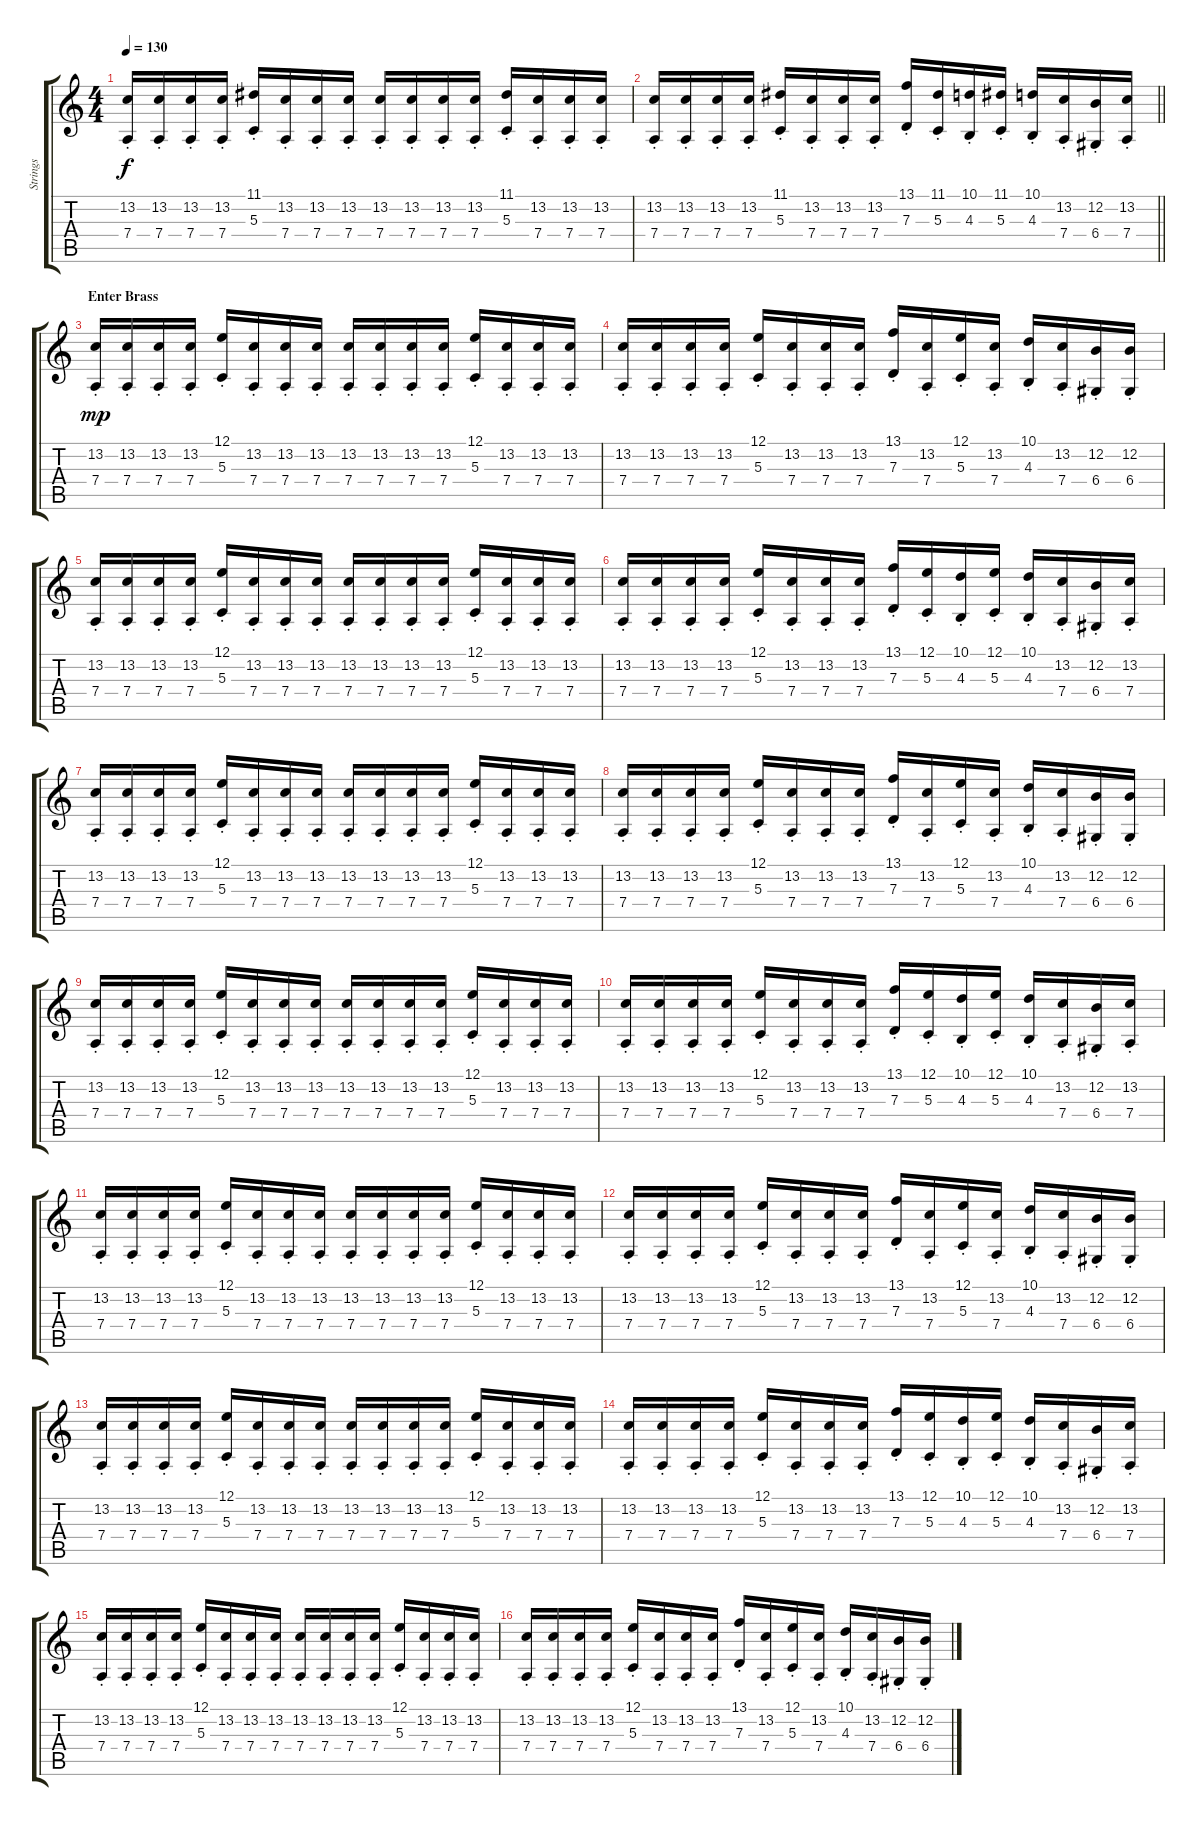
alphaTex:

\track ("Strings" "Strings") {instrument stringensemble1}
\staff {score tabs}
\tuning (E4 B3 G3 D3 A2 E2) {hide}
\ts (4 4)
\tempo 130
\clef g2
\ks c
(13.2 7.4{st}).16{dy f} (13.2 7.4{st}).16 (13.2 7.4{st}).16 (13.2 7.4{st}).16 (11.1 5.3{st}).16 (13.2 7.4{st}).16 (13.2 7.4{st}).16 (13.2 7.4{st}).16 (13.2 7.4{st}).16 (13.2 7.4{st}).16 (13.2 7.4{st}).16 (13.2 7.4{st}).16 (11.1 5.3{st}).16 (13.2 7.4{st}).16 (13.2 7.4{st}).16 (13.2 7.4{st}).16 |
\barLineRight lightlight
(13.2 7.4{st}).16 (13.2 7.4{st}).16 (13.2 7.4{st}).16 (13.2 7.4{st}).16 (11.1 5.3{st}).16 (13.2 7.4{st}).16 (13.2 7.4{st}).16 (13.2 7.4{st}).16 (13.1 7.3{st}).16 (11.1 5.3{st}).16 (10.1 4.3{st}).16 (11.1 5.3{st}).16 (10.1 4.3{st}).16 (13.2 7.4{st}).16 (12.2 6.4{st}).16 (13.2 7.4{st}).16 |
\section ("" "Enter Brass")
(13.2 7.4{st}).16{dy mp} (13.2 7.4{st}).16 (13.2 7.4{st}).16 (13.2 7.4{st}).16 (12.1 5.3{st}).16 (13.2 7.4{st}).16 (13.2 7.4{st}).16 (13.2 7.4{st}).16 (13.2 7.4{st}).16 (13.2 7.4{st}).16 (13.2 7.4{st}).16 (13.2 7.4{st}).16 (12.1 5.3{st}).16 (13.2 7.4{st}).16 (13.2 7.4{st}).16 (13.2 7.4{st}).16 |
(13.2 7.4{st}).16 (13.2 7.4{st}).16 (13.2 7.4{st}).16 (13.2 7.4{st}).16 (12.1 5.3{st}).16 (13.2 7.4{st}).16 (13.2 7.4{st}).16 (13.2 7.4{st}).16 (13.1 7.3{st}).16 (13.2 7.4{st}).16 (12.1 5.3{st}).16 (13.2 7.4{st}).16 (10.1 4.3{st}).16 (13.2 7.4{st}).16 (12.2 6.4{st}).16 (12.2 6.4{st}).16 |
(13.2 7.4{st}).16 (13.2 7.4{st}).16 (13.2 7.4{st}).16 (13.2 7.4{st}).16 (12.1 5.3{st}).16 (13.2 7.4{st}).16 (13.2 7.4{st}).16 (13.2 7.4{st}).16 (13.2 7.4{st}).16 (13.2 7.4{st}).16 (13.2 7.4{st}).16 (13.2 7.4{st}).16 (12.1 5.3{st}).16 (13.2 7.4{st}).16 (13.2 7.4{st}).16 (13.2 7.4{st}).16 |
(13.2 7.4{st}).16 (13.2 7.4{st}).16 (13.2 7.4{st}).16 (13.2 7.4{st}).16 (12.1 5.3{st}).16 (13.2 7.4{st}).16 (13.2 7.4{st}).16 (13.2 7.4{st}).16 (13.1 7.3{st}).16 (12.1 5.3{st}).16 (10.1 4.3{st}).16 (12.1 5.3{st}).16 (10.1 4.3{st}).16 (13.2 7.4{st}).16 (12.2 6.4{st}).16 (13.2 7.4{st}).16 |
(13.2 7.4{st}).16 (13.2 7.4{st}).16 (13.2 7.4{st}).16 (13.2 7.4{st}).16 (12.1 5.3{st}).16 (13.2 7.4{st}).16 (13.2 7.4{st}).16 (13.2 7.4{st}).16 (13.2 7.4{st}).16 (13.2 7.4{st}).16 (13.2 7.4{st}).16 (13.2 7.4{st}).16 (12.1 5.3{st}).16 (13.2 7.4{st}).16 (13.2 7.4{st}).16 (13.2 7.4{st}).16 |
(13.2 7.4{st}).16 (13.2 7.4{st}).16 (13.2 7.4{st}).16 (13.2 7.4{st}).16 (12.1 5.3{st}).16 (13.2 7.4{st}).16 (13.2 7.4{st}).16 (13.2 7.4{st}).16 (13.1 7.3{st}).16 (13.2 7.4{st}).16 (12.1 5.3{st}).16 (13.2 7.4{st}).16 (10.1 4.3{st}).16 (13.2 7.4{st}).16 (12.2 6.4{st}).16 (12.2 6.4{st}).16 |
(13.2 7.4{st}).16 (13.2 7.4{st}).16 (13.2 7.4{st}).16 (13.2 7.4{st}).16 (12.1 5.3{st}).16 (13.2 7.4{st}).16 (13.2 7.4{st}).16 (13.2 7.4{st}).16 (13.2 7.4{st}).16 (13.2 7.4{st}).16 (13.2 7.4{st}).16 (13.2 7.4{st}).16 (12.1 5.3{st}).16 (13.2 7.4{st}).16 (13.2 7.4{st}).16 (13.2 7.4{st}).16 |
(13.2 7.4{st}).16 (13.2 7.4{st}).16 (13.2 7.4{st}).16 (13.2 7.4{st}).16 (12.1 5.3{st}).16 (13.2 7.4{st}).16 (13.2 7.4{st}).16 (13.2 7.4{st}).16 (13.1 7.3{st}).16 (12.1 5.3{st}).16 (10.1 4.3{st}).16 (12.1 5.3{st}).16 (10.1 4.3{st}).16 (13.2 7.4{st}).16 (12.2 6.4{st}).16 (13.2 7.4{st}).16 |
(13.2 7.4{st}).16 (13.2 7.4{st}).16 (13.2 7.4{st}).16 (13.2 7.4{st}).16 (12.1 5.3{st}).16 (13.2 7.4{st}).16 (13.2 7.4{st}).16 (13.2 7.4{st}).16 (13.2 7.4{st}).16 (13.2 7.4{st}).16 (13.2 7.4{st}).16 (13.2 7.4{st}).16 (12.1 5.3{st}).16 (13.2 7.4{st}).16 (13.2 7.4{st}).16 (13.2 7.4{st}).16 |
(13.2 7.4{st}).16 (13.2 7.4{st}).16 (13.2 7.4{st}).16 (13.2 7.4{st}).16 (12.1 5.3{st}).16 (13.2 7.4{st}).16 (13.2 7.4{st}).16 (13.2 7.4{st}).16 (13.1 7.3{st}).16 (13.2 7.4{st}).16 (12.1 5.3{st}).16 (13.2 7.4{st}).16 (10.1 4.3{st}).16 (13.2 7.4{st}).16 (12.2 6.4{st}).16 (12.2 6.4{st}).16 |
(13.2 7.4{st}).16 (13.2 7.4{st}).16 (13.2 7.4{st}).16 (13.2 7.4{st}).16 (12.1 5.3{st}).16 (13.2 7.4{st}).16 (13.2 7.4{st}).16 (13.2 7.4{st}).16 (13.2 7.4{st}).16 (13.2 7.4{st}).16 (13.2 7.4{st}).16 (13.2 7.4{st}).16 (12.1 5.3{st}).16 (13.2 7.4{st}).16 (13.2 7.4{st}).16 (13.2 7.4{st}).16 |
(13.2 7.4{st}).16 (13.2 7.4{st}).16 (13.2 7.4{st}).16 (13.2 7.4{st}).16 (12.1 5.3{st}).16 (13.2 7.4{st}).16 (13.2 7.4{st}).16 (13.2 7.4{st}).16 (13.1 7.3{st}).16 (12.1 5.3{st}).16 (10.1 4.3{st}).16 (12.1 5.3{st}).16 (10.1 4.3{st}).16 (13.2 7.4{st}).16 (12.2 6.4{st}).16 (13.2 7.4{st}).16 |
(13.2 7.4{st}).16 (13.2 7.4{st}).16 (13.2 7.4{st}).16 (13.2 7.4{st}).16 (12.1 5.3{st}).16 (13.2 7.4{st}).16 (13.2 7.4{st}).16 (13.2 7.4{st}).16 (13.2 7.4{st}).16 (13.2 7.4{st}).16 (13.2 7.4{st}).16 (13.2 7.4{st}).16 (12.1 5.3{st}).16 (13.2 7.4{st}).16 (13.2 7.4{st}).16 (13.2 7.4{st}).16 |
(13.2 7.4{st}).16 (13.2 7.4{st}).16 (13.2 7.4{st}).16 (13.2 7.4{st}).16 (12.1 5.3{st}).16 (13.2 7.4{st}).16 (13.2 7.4{st}).16 (13.2 7.4{st}).16 (13.1 7.3{st}).16 (13.2 7.4{st}).16 (12.1 5.3{st}).16 (13.2 7.4{st}).16 (10.1 4.3{st}).16 (13.2 7.4{st}).16 (12.2 6.4{st}).16 (12.2 6.4{st}).16
